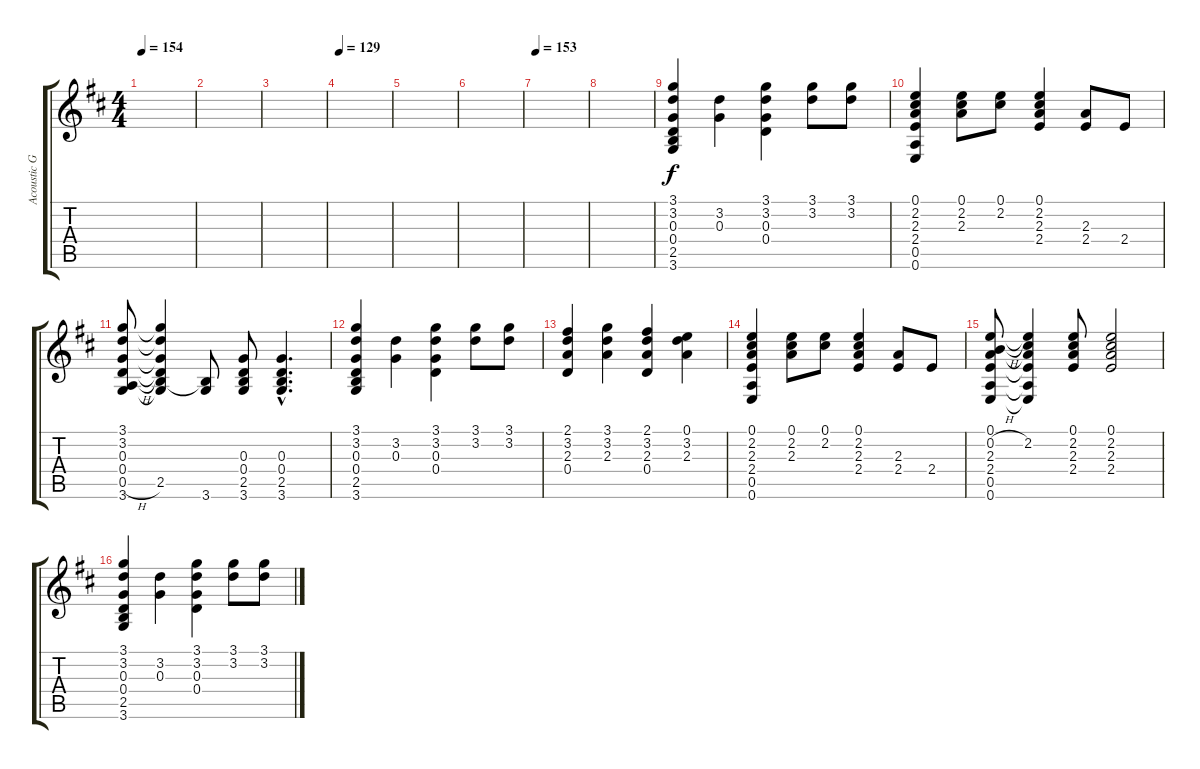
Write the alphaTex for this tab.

\track ("Acoustic Guitar 1" "Acoustic G") {instrument acousticguitarsteel}
\staff {score tabs}
\tuning (E4 B3 G3 D3 A2 E2) {hide}
\ts (4 4)
\tempo 154
\clef g2
\ks d
|
|
|
\tempo 129
|
|
|
\tempo 153
|
|
(3.1 3.2 0.3 0.4 2.5 3.6).4{volume 0} (3.2 0.3).4{volume 5} (3.1 3.2 0.3 0.4).4 (3.1 3.2).8 (3.1 3.2).8 |
(0.1 2.2 2.3 2.4 0.5 0.6).4 (0.1 2.2 2.3).8 (0.1 2.2).8 (0.1 2.2 2.3 2.4).4 (2.3 2.4).8 2.4.8 |
(3.1 3.2 0.3 0.4 0.5{h} 3.6).8 (3.1{t} 3.2{t} 0.3{t} 0.4{t} 2.5 3.6{t}).4 (2.5{t} 3.6).8 (0.3 0.4 2.5 3.6).8 (0.3{hac} 0.4{hac} 2.5{hac} 3.6{hac}).4{d volume 13} |
(3.1 3.2 0.3 0.4 2.5 3.6).4 (3.2 0.3).4 (3.1 3.2 0.3 0.4).4 (3.1 3.2).8 (3.1 3.2).8 |
(2.1 3.2 2.3 0.4).4 (3.1 3.2 2.3).4 (2.1 3.2 2.3 0.4).4 (0.1 3.2 2.3).4 |
(0.1 2.2 2.3 2.4 0.5 0.6).4 (0.1 2.2 2.3).8 (0.1 2.2).8 (0.1 2.2 2.3 2.4).4 (2.3 2.4).8 2.4.8 |
(0.1 0.2{h} 2.3 2.4 0.5 0.6).8 (0.1{t} 2.2 2.3{t} 2.4{t} 0.5{t} 0.6{t}).4 (0.1 2.2 2.3 2.4).8 (0.1 2.2 2.3 2.4).2 |
(3.1 3.2 0.3 0.4 2.5 3.6).4 (3.2 0.3).4 (3.1 3.2 0.3 0.4).4 (3.1 3.2).8 (3.1 3.2).8
